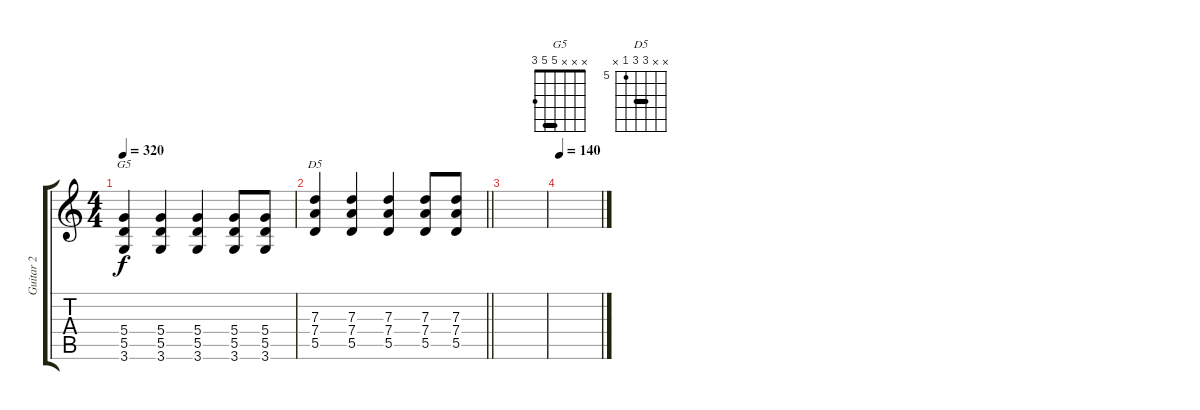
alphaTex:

\track ("Guitar 2" "Guitar 2") {instrument acousticguitarsteel}
\staff {score tabs}
\tuning (E4 B3 G3 D3 A2 E2) {hide}
\chord ("G5" x x x 5 5 3) {barre 5}
\chord ("D5" x x 7 7 5 x) {firstfret 5 barre 7}
\ts (4 4)
\tempo 320
\clef g2
\ks c
(5.4 5.5 3.6).4{ch "G5" dy f} (5.4 5.5 3.6).4 (5.4 5.5 3.6).4 (5.4 5.5 3.6).8 (5.4 5.5 3.6).8 |
\barLineRight lightlight
(7.3 7.4 5.5).4{ch "D5"} (7.3 7.4 5.5).4 (7.3 7.4 5.5).4 (7.3 7.4 5.5).8 (7.3 7.4 5.5).8 |
|
\tempo 140
